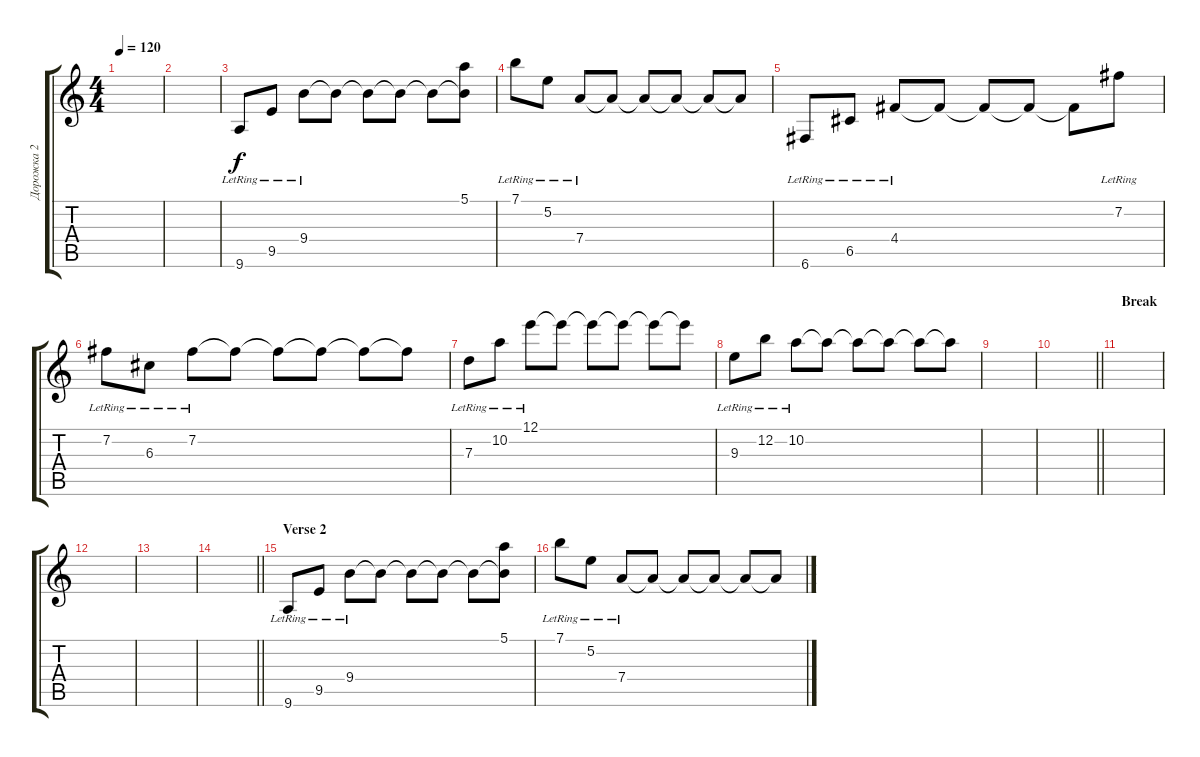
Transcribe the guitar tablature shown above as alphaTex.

\track ("Дорожка 2" "Дорожка 2") {instrument distortionguitar}
\staff {score tabs}
\tuning (E4 B3 G3 D3 G2 C2) {hide}
\ts (4 4)
\tempo 120
\clef g2
\ks c
|
|
9.6{lr}.8 9.5{lr}.8 9.4{lr}.8 9.4{t}.8 9.4{t}.8 9.4{t}.8 9.4{t}.8 (5.1 9.4{t}).8 |
7.1{lr}.8 5.2{lr}.8 7.4{lr}.8 7.4{t}.8 7.4{t}.8 7.4{t}.8 7.4{t}.8 7.4{t}.8 |
6.6{lr}.8 6.5{lr}.8 4.4{lr}.8 4.4{t}.8 4.4{t}.8 4.4{t}.8 4.4{t}.8 7.2{lr}.8 |
7.2{lr}.8 6.3{lr}.8 7.2{lr}.8 7.2{t}.8 7.2{t}.8 7.2{t}.8 7.2{t}.8 7.2{t}.8 |
7.3{lr}.8 10.2{lr}.8 12.1{lr}.8 12.1{t}.8 12.1{t}.8 12.1{t}.8 12.1{t}.8 12.1{t}.8 |
9.3{lr}.8 12.2{lr}.8 10.2{lr}.8 10.2{t}.8 10.2{t}.8 10.2{t}.8 10.2{t}.8 10.2{t}.8 |
|
\barLineRight lightlight
|
\section ("" "Break")
|
|
|
\barLineRight lightlight
|
\section ("" "Verse 2")
9.6{lr}.8 9.5{lr}.8 9.4{lr}.8 9.4{t}.8 9.4{t}.8 9.4{t}.8 9.4{t}.8 (5.1 9.4{t}).8 |
7.1{lr}.8 5.2{lr}.8 7.4{lr}.8 7.4{t}.8 7.4{t}.8 7.4{t}.8 7.4{t}.8 7.4{t}.8
